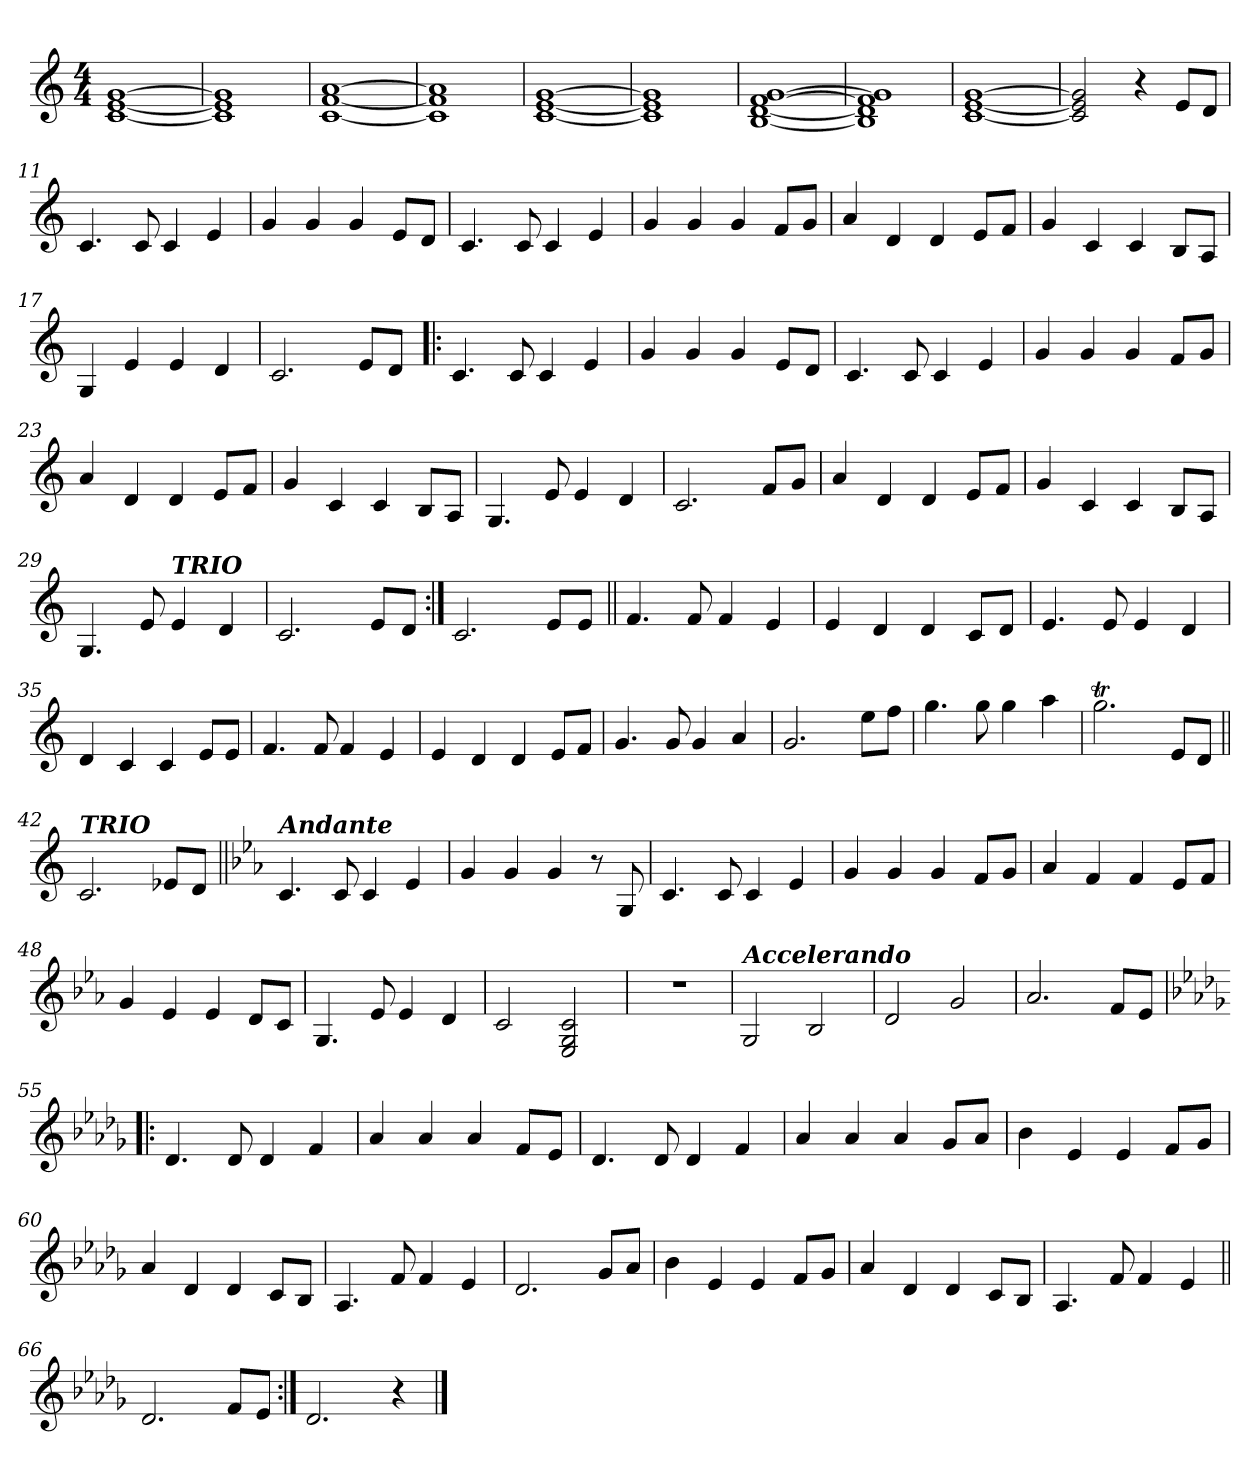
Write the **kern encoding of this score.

**kern
*part1
*staff1
*clefG2
*k[]
*C:
*M4/4
=1
[1c [1e [1g
=2
1c] 1e] 1g]
=3
[1c [1f [1a
=4
1c] 1f] 1a]
=5
[1c [1e [1g
=6
1c] 1e] 1g]
=7
[1B [1d [1f [1g
=8
1B] 1d] 1f] 1g]
=9
[1c [1e [1g
=10
2c/] 2e/] 2g/]
4r
8e/L
8d/J
!!LO:LB:g=z
=11
4.c/
8c/
4c/
4e/
=12
4g/
4g/
4g/
8e/L
8d/J
=13
4.c/
8c/
4c/
4e/
=14
4g/
4g/
4g/
8f/L
8g/J
=15
4a/
4d/
4d/
8e/L
8f/J
=16
4g/
4c/
4c/
8B/L
8A/J
=17
4G/
4e/
4e/
4d/
=18
2.c/
8e/L
8d/J
!!LO:LB:g=z
=19!|:
4.c/
8c/
4c/
4e/
=20
4g/
4g/
4g/
8e/L
8d/J
=21
4.c/
8c/
4c/
4e/
=22
4g/
4g/
4g/
8f/L
8g/J
=23
4a/
4d/
4d/
8e/L
8f/J
=24
4g/
4c/
4c/
8B/L
8A/J
!!LO:LB:g=z
=25
4.G/
8e/
4e/
4d/
=26
2.c/
8f/L
8g/J
=27
4a/
4d/
4d/
8e/L
8f/J
=28
4g/
4c/
4c/
8B/L
8A/J
=29
4.G/
8e/
!LO:TX:a:Bi:t=TRIO
4e/
4d/
=30
2.c/
8e/L
8d/J
!!LO:LB:g=z
=31:|!
2.c/
8e/L
8e/J
=32||
4.f/
8f/
4f/
4e/
=33
4e/
4d/
4d/
8c/L
8d/J
=34
4.e/
8e/
4e/
4d/
=35
4d/
4c/
4c/
8e/L
8e/J
=36
4.f/
8f/
4f/
4e/
!!LO:LB:g=z
=37
4e/
4d/
4d/
8e/L
8f/J
=38
4.g/
8g/
4g/
4a/
=39
2.g/
8ee\L
8ff\J
=40
4.gg\
8gg\
4gg\
4aa\
=41
2.ggT\
8eTTT/L
8d/J
!!LO:LB:g=z
=42||
!LO:TX:a:Bi:t=TRIO
2.c/
8e-X/L
8d/J
=43||
*k[b-e-a-]
*c:
!LO:TX:a:Bi:t=Andante
4.c/
8c/
4c/
4e-/
=44
4g/
4g/
4g/
8r
8G/
=45
4.c/
8c/
4c/
4e-/
=46
4g/
4g/
4g/
8f/L
8g/J
=47
4a-/
4f/
4f/
8e-/L
8f/J
=48
4g/
4e-/
4e-/
8d/L
8c/J
!!LO:LB:g=z
=49
4.G/
8e-/
4e-/
4d/
=50
2c/
2E-/ 2G/ 2c/
=51
1r
=52
!LO:TX:a:Bi:t=Accelerando
2G/
2B-/
=53
2d/
2g/
=54
2.a-/
8f/L
8e-/J
!!LO:LB:g=z
=55!|:
*k[b-e-a-d-g-]
*D-:
4.d-/
8d-/
4d-/
4f/
=56
4a-/
4a-/
4a-/
8f/L
8e-/J
=57
4.d-/
8d-/
4d-/
4f/
=58
4a-/
4a-/
4a-/
8g-/L
8a-/J
=59
4b-\
4e-/
4e-/
8f/L
8g-/J
=60
4a-/
4d-/
4d-/
8c/L
8B-/J
!!LO:LB:g=z
=61
4.A-/
8f/
4f/
4e-/
=62
2.d-/
8g-/L
8a-/J
=63
4b-\
4e-/
4e-/
8f/L
8g-/J
=64
4a-/
4d-/
4d-/
8c/L
8B-/J
=65
4.A-/
8f/
4f/
4e-/
=66||
2.d-/
8f/L
8e-/J
!!LO:LB:g=z
=67:|!
2.d-/
4r
==
*-
